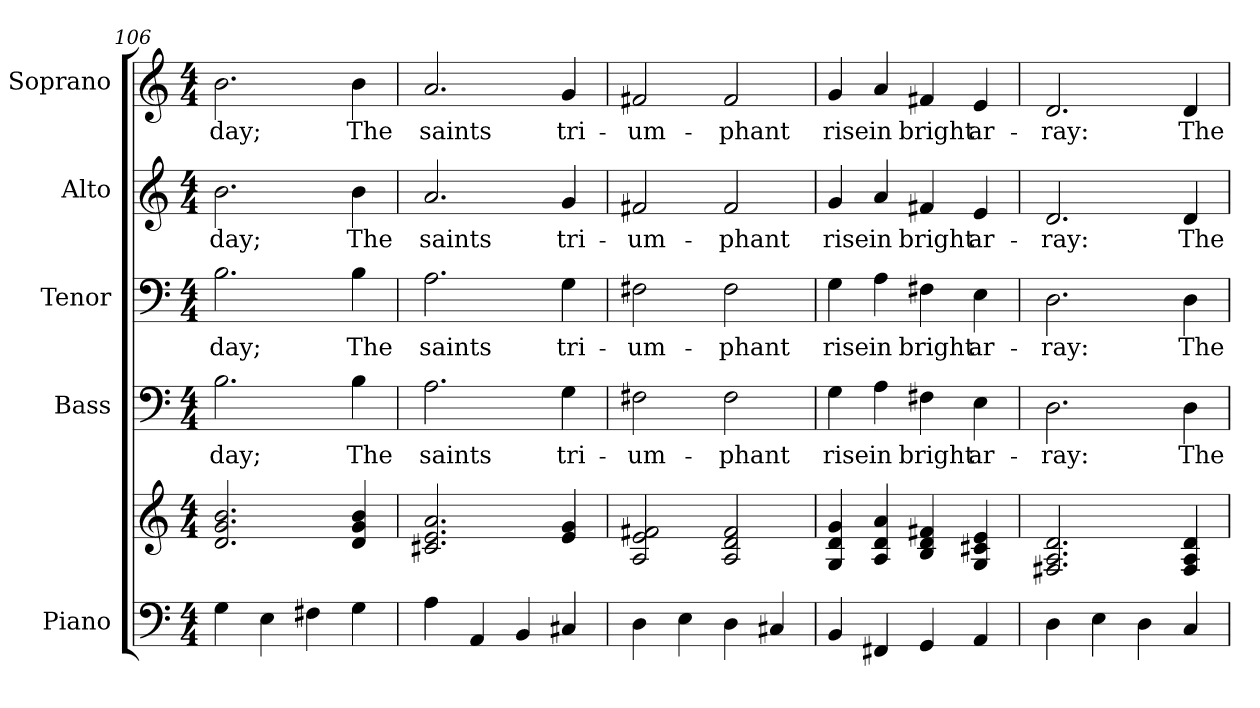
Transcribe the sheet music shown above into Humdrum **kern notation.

**kern	**kern	**kern	**text	**kern	**text	**kern	**text	**kern	**text
*part5	*part5	*part4	*part4	*part3	*part3	*part2	*part2	*part1	*part1
*staff6	*staff5	*staff4	*staff4	*staff3	*staff3	*staff2	*staff2	*staff1	*staff1
*I"Piano	*	*I"Bass	*	*I"Tenor	*	*I"Alto	*	*I"Soprano	*
*I'Pno.	*	*I'B.	*	*I'T.	*	*I'A.	*	*I'S.	*
!!LO:PB:g=z
*clefF4	*clefG2	*clefF4	*	*clefF4	*	*clefG2	*	*clefG2	*
*k[]	*k[]	*k[]	*	*k[]	*	*k[]	*	*k[]	*
*C:	*C:	*C:	*	*C:	*	*C:	*	*C:	*
*M4/4	*M4/4	*M4/4	*	*M4/4	*	*M4/4	*	*M4/4	*
=106	=106	=106	=106	=106	=106	=106	=106	=106	=106
!	!	!	!LO:LY:b:color=#000000	!	!	!	!	!	!
!	!	!	!	!	!LO:LY:b:color=#000000	!	!	!	!
!	!	!	!	!	!	!	!LO:LY:b:color=#000000	!	!
!	!	!	!	!	!	!	!	!	!LO:LY:b:color=#000000
4Gi\	2.di/ 2.gi 2.bi	2.Bi\	day;	2.Bi\	day;	2.bi\	day;	2.bi\	day;
4Ei\	.	.	.	.	.	.	.	.	.
4F#Xi\	.	.	.	.	.	.	.	.	.
!	!	!	!LO:LY:b:color=#000000	!	!	!	!	!	!
!	!	!	!	!	!LO:LY:b:color=#000000	!	!	!	!
!	!	!	!	!	!	!	!LO:LY:b:color=#000000	!	!
!	!	!	!	!	!	!	!	!	!LO:LY:b:color=#000000
4Gi\	4di/ 4gi 4bi	4Bi\	The	4Bi\	The	4bi\	The	4bi\	The
=107	=107	=107	=107	=107	=107	=107	=107	=107	=107
!	!	!	!LO:LY:b:color=#000000	!	!	!	!	!	!
!	!	!	!	!	!LO:LY:b:color=#000000	!	!	!	!
!	!	!	!	!	!	!	!LO:LY:b:color=#000000	!	!
!	!	!	!	!	!	!	!	!	!LO:LY:b:color=#000000
4Ai\	2.c#Xi/ 2.ei 2.ai	2.Ai\	saints	2.Ai\	saints	2.ai/	saints	2.ai/	saints
4AAi/	.	.	.	.	.	.	.	.	.
4BBi/	.	.	.	.	.	.	.	.	.
!	!	!	!LO:LY:b:color=#000000	!	!	!	!	!	!
!	!	!	!	!	!LO:LY:b:color=#000000	!	!	!	!
!	!	!	!	!	!	!	!LO:LY:b:color=#000000	!	!
!	!	!	!	!	!	!	!	!	!LO:LY:b:color=#000000
4C#Xi/	4ei/ 4gi	4Gi\	tri-	4Gi\	tri-	4gi/	tri-	4gi/	tri-
!!LO:PB:g=z
=108	=108	=108	=108	=108	=108	=108	=108	=108	=108
!	!	!	!LO:LY:b:color=#000000	!	!	!	!	!	!
!	!	!	!	!	!LO:LY:b:color=#000000	!	!	!	!
!	!	!	!	!	!	!	!LO:LY:b:color=#000000	!	!
!	!	!	!	!	!	!	!	!	!LO:LY:b:color=#000000
4Di\	2Ai/ 2ei 2f#Xi	2F#Xi\	um-	2F#Xi\	um-	2f#Xi/	um-	2f#Xi/	um-
4Ei\	.	.	.	.	.	.	.	.	.
!	!	!	!LO:LY:b:color=#000000	!	!	!	!	!	!
!	!	!	!	!	!LO:LY:b:color=#000000	!	!	!	!
!	!	!	!	!	!	!	!LO:LY:b:color=#000000	!	!
!	!	!	!	!	!	!	!	!	!LO:LY:b:color=#000000
4Di\	2Ai/ 2di 2f#i	2F#i\	phant	2F#i\	phant	2f#i/	phant	2f#i/	phant
4C#Xi/	.	.	.	.	.	.	.	.	.
=109	=109	=109	=109	=109	=109	=109	=109	=109	=109
!	!	!	!LO:LY:b:color=#000000	!	!	!	!	!	!
!	!	!	!	!	!LO:LY:b:color=#000000	!	!	!	!
!	!	!	!	!	!	!	!LO:LY:b:color=#000000	!	!
!	!	!	!	!	!	!	!	!	!LO:LY:b:color=#000000
4BBi/	4Gi/ 4di 4gi	4Gi\	rise	4Gi\	rise	4gi/	rise	4gi/	rise
!	!	!	!LO:LY:b:color=#000000	!	!	!	!	!	!
!	!	!	!	!	!LO:LY:b:color=#000000	!	!	!	!
!	!	!	!	!	!	!	!LO:LY:b:color=#000000	!	!
!	!	!	!	!	!	!	!	!	!LO:LY:b:color=#000000
4FF#Xi/	4Ai/ 4di 4ai	4Ai\	in	4Ai\	in	4ai/	in	4ai/	in
!	!	!	!LO:LY:b:color=#000000	!	!	!	!	!	!
!	!	!	!	!	!LO:LY:b:color=#000000	!	!	!	!
!	!	!	!	!	!	!	!LO:LY:b:color=#000000	!	!
!	!	!	!	!	!	!	!	!	!LO:LY:b:color=#000000
4GGi/	4Bi/ 4di 4f#Xi	4F#Xi\	bright	4F#Xi\	bright	4f#Xi/	bright	4f#Xi/	bright
!	!	!	!LO:LY:b:color=#000000	!	!	!	!	!	!
!	!	!	!	!	!LO:LY:b:color=#000000	!	!	!	!
!	!	!	!	!	!	!	!LO:LY:b:color=#000000	!	!
!	!	!	!	!	!	!	!	!	!LO:LY:b:color=#000000
4AAi/	4Gi/ 4c#Xi 4ei	4Ei\	ar-	4Ei\	ar-	4ei/	ar-	4ei/	ar-
!!LO:PB:g=z
=110	=110	=110	=110	=110	=110	=110	=110	=110	=110
!	!	!	!LO:LY:b:color=#000000	!	!	!	!	!	!
!	!	!	!	!	!LO:LY:b:color=#000000	!	!	!	!
!	!	!	!	!	!	!	!LO:LY:b:color=#000000	!	!
!	!	!	!	!	!	!	!	!	!LO:LY:b:color=#000000
4Di\	2.F#Xi/ 2.Ai 2.di	2.Di\	ray:	2.Di\	ray:	2.di/	ray:	2.di/	ray:
4Ei\	.	.	.	.	.	.	.	.	.
4Di\	.	.	.	.	.	.	.	.	.
!	!	!	!LO:LY:b:color=#000000	!	!	!	!	!	!
!	!	!	!	!	!LO:LY:b:color=#000000	!	!	!	!
!	!	!	!	!	!	!	!LO:LY:b:color=#000000	!	!
!	!	!	!	!	!	!	!	!	!LO:LY:b:color=#000000
4Ci/	4F#i/ 4Ai 4di	4Di\	The	4Di\	The	4di/	The	4di/	The
=	=	=	=	=	=	=	=	=	=
*-	*-	*-	*-	*-	*-	*-	*-	*-	*-
